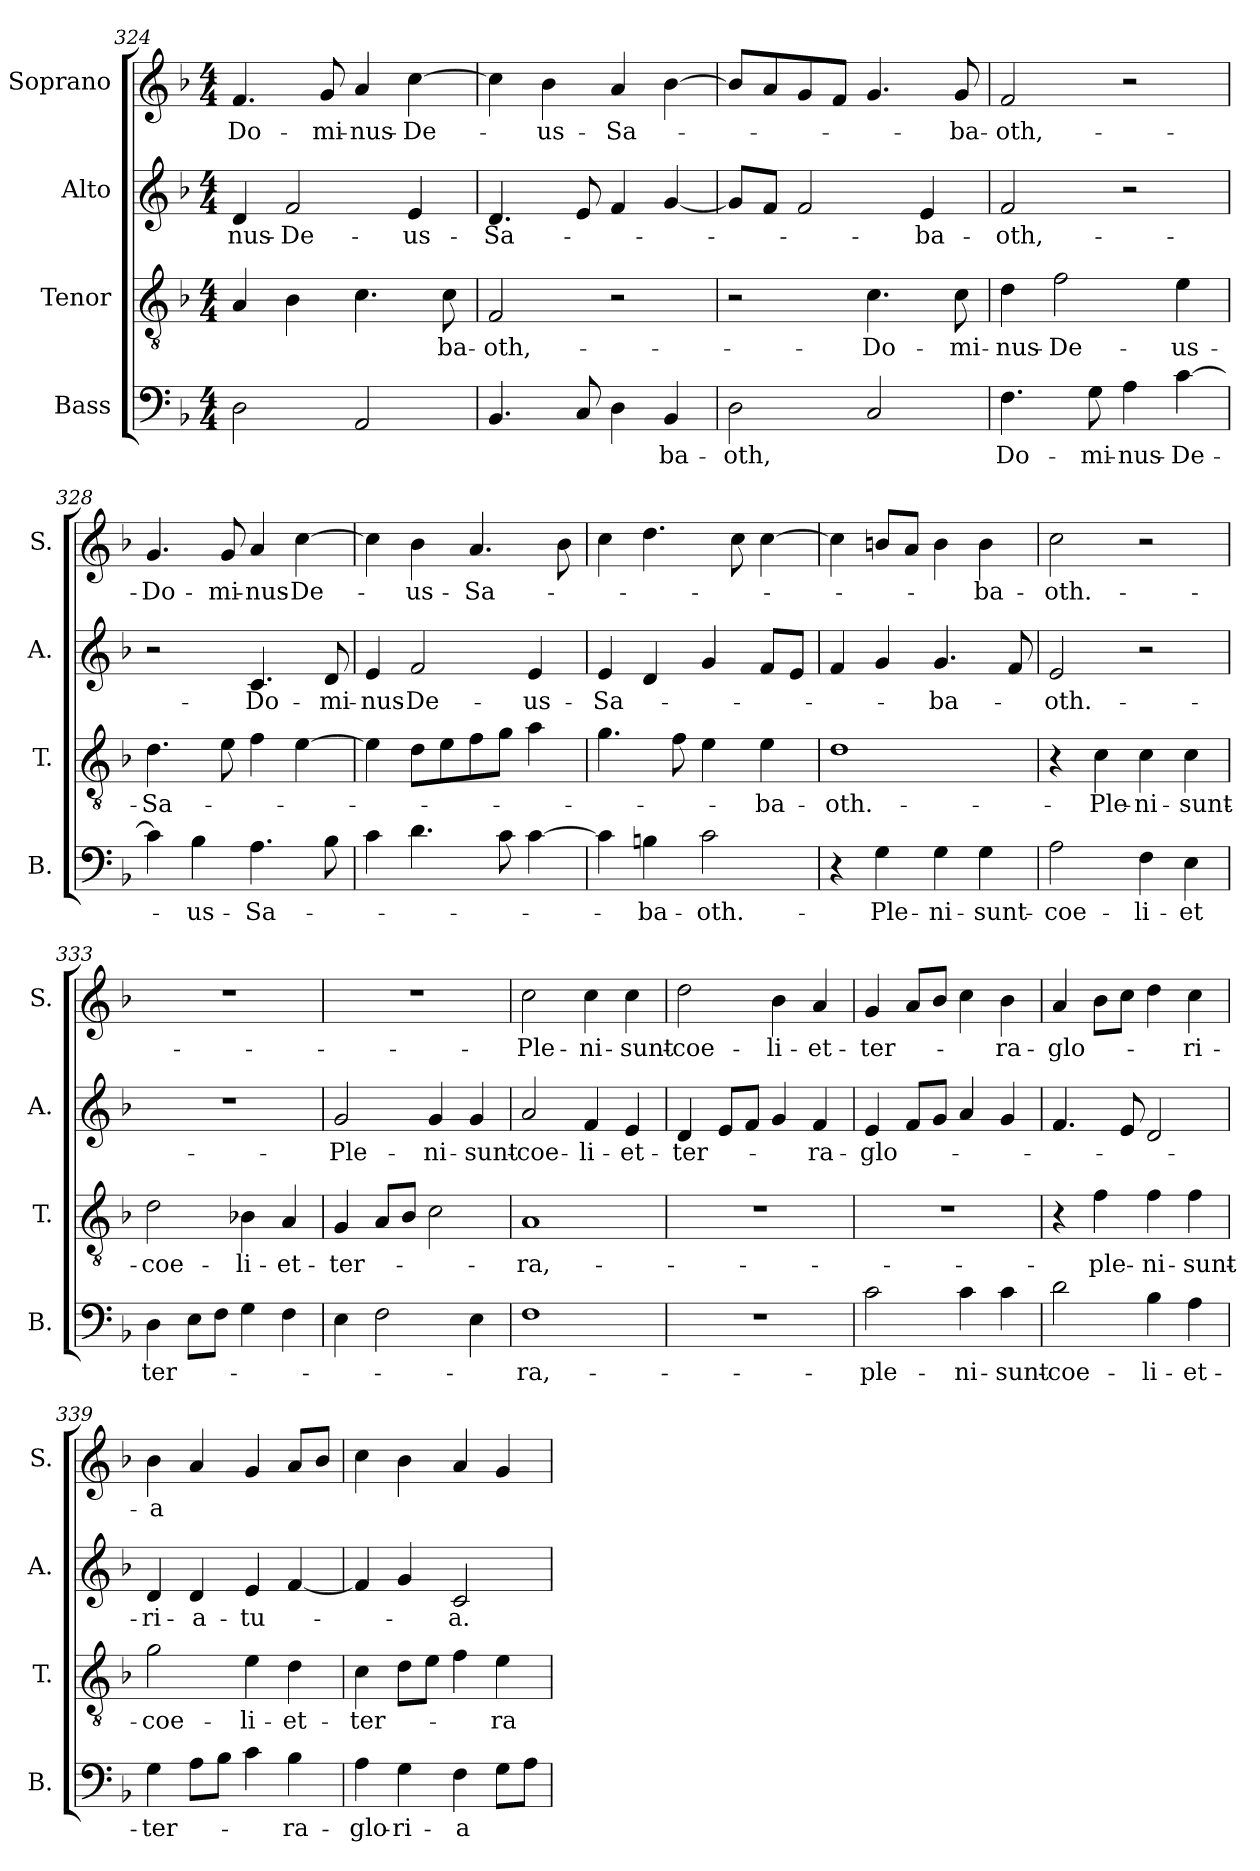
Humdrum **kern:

**kern	**text	**kern	**text	**kern	**text	**kern	**text
*part4	*part4	*part3	*part3	*part2	*part2	*part1	*part1
*staff4	*staff4	*staff3	*staff3	*staff2	*staff2	*staff1	*staff1
*I"Bass	*	*I"Tenor	*	*I"Alto	*	*I"Soprano	*
*I'B.	*	*I'T.	*	*I'A.	*	*I'S.	*
*clefF4	*	*clefGv2	*	*clefG2	*	*clefG2	*
*	*	*ITrd7c12	*	*	*	*	*
*k[b-]	*	*k[b-]	*	*k[b-]	*	*k[b-]	*
*F:	*	*F:	*	*F:	*	*F:	*
*M4/4	*	*M4/4	*	*M4/4	*	*M4/4	*
=324	=324	=324	=324	=324	=324	=324	=324
!	!	!	!	!	!LO:LY:b	!	!LO:LY:b
2D\	.	4AA/	.	4d/	-nus-	4.f/	Do-
!	!	!	!	!	!LO:LY:b	!	!
.	.	4BB-\	.	2f/	-De-	.	.
!	!	!	!	!	!	!	!LO:LY:b
.	.	.	.	.	.	8g/	-mi-
!	!	!	!	!	!	!	!LO:LY:b
2AA/	.	4.C\	.	.	.	4a/	-nus-
!	!	!	!	!	!LO:LY:b	!	!LO:LY:b
.	.	.	.	4e/	-us-	[4cc\	-De-
!	!	!	!LO:LY:b	!	!	!	!
.	.	8C\	-ba-	.	.	.	.
=325	=325	=325	=325	=325	=325	=325	=325
!	!	!	!LO:LY:b	!	!LO:LY:b	!	!
4.BB-/	.	2FF/	-oth,-	4.d/	-Sa-	4cc\]	.
!	!	!	!	!	!	!	!LO:LY:b
.	.	.	.	.	.	4b-\	-us-
8C/	.	.	.	8e/	.	.	.
!	!	!	!	!	!	!	!LO:LY:b
4D\	.	2r	.	4f/	.	4a/	-Sa-
!	!LO:LY:b	!	!	!	!	!	!
4BB-/	-ba-	.	.	[4g/	.	[4b-\	.
!!LO:LB:g=z
=326	=326	=326	=326	=326	=326	=326	=326
!	!LO:LY:b	!	!	!	!	!	!
2D\	-oth,	2r	.	8g/L]	.	8b-/L]	.
.	.	.	.	8f/J	.	8a/	.
.	.	.	.	2f/	.	8g/	.
.	.	.	.	.	.	8f/J	.
!	!	!	!LO:LY:b	!	!	!	!
2C/	.	4.C\	-Do-	.	.	4.g/	.
!	!	!	!	!	!LO:LY:b	!	!
.	.	.	.	4e/	-ba-	.	.
!	!	!	!LO:LY:b	!	!	!	!LO:LY:b
.	.	8C\	-mi-	.	.	8g/	-ba-
=327	=327	=327	=327	=327	=327	=327	=327
!	!LO:LY:b	!	!LO:LY:b	!	!LO:LY:b	!	!LO:LY:b
4.F\	Do-	4D\	-nus-	2f/	-oth,-	2f/	-oth,-
!	!	!	!LO:LY:b	!	!	!	!
.	.	2F\	-De-	.	.	.	.
!	!LO:LY:b	!	!	!	!	!	!
8G\	-mi-	.	.	.	.	.	.
!	!LO:LY:b	!	!	!	!	!	!
4A\	-nus-	.	.	2r	.	2r	.
!	!LO:LY:b	!	!LO:LY:b	!	!	!	!
[4c\	-De-	4E\	-us-	.	.	.	.
=328	=328	=328	=328	=328	=328	=328	=328
!	!	!	!LO:LY:b	!	!	!	!LO:LY:b
4c\]	.	4.D\	-Sa-	2r	.	4.g/	-Do-
!	!LO:LY:b	!	!	!	!	!	!
4B-\	-us-	.	.	.	.	.	.
!	!	!	!	!	!	!	!LO:LY:b
.	.	8E\	.	.	.	8g/	-mi-
!	!LO:LY:b	!	!	!	!LO:LY:b	!	!LO:LY:b
4.A\	-Sa-	4F\	.	4.c/	-Do-	4a/	-nus-
!	!	!	!	!	!	!	!LO:LY:b
.	.	[4E\	.	.	.	[4cc\	-De-
!	!	!	!	!	!LO:LY:b	!	!
8B-\	.	.	.	8d/	-mi-	.	.
=329	=329	=329	=329	=329	=329	=329	=329
!	!	!	!	!	!LO:LY:b	!	!
4c\	.	4E\]	.	4e/	-nus-	4cc\]	.
!	!	!	!	!	!LO:LY:b	!	!LO:LY:b
4.d\	.	8D\L	.	2f/	-De-	4b-\	-us-
.	.	8E\	.	.	.	.	.
!	!	!	!	!	!	!	!LO:LY:b
.	.	8F\	.	.	.	4.a/	-Sa-
8c\	.	8G\J	.	.	.	.	.
!	!	!	!	!	!LO:LY:b	!	!
[4c\	.	4A\	.	4e/	-us-	.	.
.	.	.	.	.	.	8b-\	.
=330	=330	=330	=330	=330	=330	=330	=330
!	!	!	!	!	!LO:LY:b	!	!
4c\]	.	4.G\	.	4e/	-Sa-	4cc\	.
!	!LO:LY:b	!	!	!	!	!	!
4Bn\	-ba-	.	.	4d/	.	4.dd\	.
.	.	8F\	.	.	.	.	.
!	!LO:LY:b	!	!	!	!	!	!
2c\	-oth.-	4E\	.	4g/	.	.	.
.	.	.	.	.	.	8cc\	.
!	!	!	!LO:LY:b	!	!	!	!
.	.	4E\	-ba-	8f/L	.	[4cc\	.
.	.	.	.	8e/J	.	.	.
!!LO:LB:g=z
=331	=331	=331	=331	=331	=331	=331	=331
!	!	!	!LO:LY:b	!	!	!	!
4r	.	1D	-oth.-	4f/	.	4cc\]	.
!	!LO:LY:b	!	!	!	!	!	!
4G\	-Ple-	.	.	4g/	.	8bn/L	.
.	.	.	.	.	.	8a/J	.
!	!LO:LY:b	!	!	!	!LO:LY:b	!	!
4G\	-ni-	.	.	4.g/	-ba-	4b\	.
!	!LO:LY:b	!	!	!	!	!	!LO:LY:b
4G\	-sunt-	.	.	.	.	4b\	-ba-
.	.	.	.	8f/	.	.	.
=332	=332	=332	=332	=332	=332	=332	=332
!	!LO:LY:b	!	!	!	!LO:LY:b	!	!LO:LY:b
2A\	-coe-	4r	.	2e/	-oth.-	2cc\	-oth.-
!	!	!	!LO:LY:b	!	!	!	!
.	.	4C\	-Ple-	.	.	.	.
!	!LO:LY:b	!	!LO:LY:b	!	!	!	!
4F\	-li-	4C\	-ni-	2r	.	2r	.
!	!LO:LY:b	!	!LO:LY:b	!	!	!	!
4E\	-et	4C\	-sunt-	.	.	.	.
=333	=333	=333	=333	=333	=333	=333	=333
!	!LO:LY:b	!	!LO:LY:b	!	!	!	!
4D\	ter-	2D\	-coe-	1r	.	1r	.
8E\L	.	.	.	.	.	.	.
8F\J	.	.	.	.	.	.	.
!	!	!	!LO:LY:b	!	!	!	!
4G\	.	4BB-X\	-li-	.	.	.	.
!	!	!	!LO:LY:b	!	!	!	!
4F\	.	4AA/	-et-	.	.	.	.
=334	=334	=334	=334	=334	=334	=334	=334
!	!	!	!LO:LY:b	!	!LO:LY:b	!	!
4E\	.	4GG/	-ter-	2g/	-Ple-	1r	.
2F\	.	8AA/L	.	.	.	.	.
.	.	8BB-/J	.	.	.	.	.
!	!	!	!	!	!LO:LY:b	!	!
.	.	2C\	.	4g/	-ni-	.	.
!	!	!	!	!	!LO:LY:b	!	!
4E\	.	.	.	4g/	-sunt-	.	.
=335	=335	=335	=335	=335	=335	=335	=335
!	!LO:LY:b	!	!LO:LY:b	!	!LO:LY:b	!	!LO:LY:b
1F	-ra,-	1AA	-ra,-	2a/	-coe-	2cc\	-Ple-
!	!	!	!	!	!LO:LY:b	!	!LO:LY:b
.	.	.	.	4f/	-li-	4cc\	-ni-
!	!	!	!	!	!LO:LY:b	!	!LO:LY:b
.	.	.	.	4e/	-et-	4cc\	-sunt-
=336	=336	=336	=336	=336	=336	=336	=336
!	!	!	!	!	!LO:LY:b	!	!LO:LY:b
1r	.	1r	.	4d/	-ter-	2dd\	-coe-
.	.	.	.	8e/L	.	.	.
.	.	.	.	8f/J	.	.	.
!	!	!	!	!	!	!	!LO:LY:b
.	.	.	.	4g/	.	4b-\	-li-
!	!	!	!	!	!LO:LY:b	!	!LO:LY:b
.	.	.	.	4f/	-ra-	4a/	-et-
!!LO:PB:g=z
=337	=337	=337	=337	=337	=337	=337	=337
!	!LO:LY:b	!	!	!	!LO:LY:b	!	!LO:LY:b
2c\	-ple-	1r	.	4e/	-glo-	4g/	-ter-
.	.	.	.	8f/L	.	8a/L	.
.	.	.	.	8g/J	.	8b-/J	.
!	!LO:LY:b	!	!	!	!	!	!
4c\	-ni-	.	.	4a/	.	4cc\	.
!	!LO:LY:b	!	!	!	!	!	!LO:LY:b
4c\	-sunt-	.	.	4g/	.	4b-\	-ra-
=338	=338	=338	=338	=338	=338	=338	=338
!	!LO:LY:b	!	!	!	!	!	!LO:LY:b
2d\	-coe-	4r	.	4.f/	.	4a/	-glo-
!	!	!	!LO:LY:b	!	!	!	!
.	.	4F\	-ple-	.	.	8b-\L	.
.	.	.	.	8e/	.	8cc\J	.
!	!LO:LY:b	!	!LO:LY:b	!	!	!	!
4B-\	-li-	4F\	-ni-	2d/	.	4dd\	.
!	!LO:LY:b	!	!LO:LY:b	!	!	!	!LO:LY:b
4A\	-et-	4F\	-sunt-	.	.	4cc\	-ri-
=339	=339	=339	=339	=339	=339	=339	=339
!	!LO:LY:b	!	!LO:LY:b	!	!LO:LY:b	!	!LO:LY:b
4G\	-ter-	2G\	-coe-	4d/	-ri-	4b-\	-a
!	!	!	!	!	!LO:LY:b	!	!
8A\L	.	.	.	4d/	-a-	4a/	.
8B-\J	.	.	.	.	.	.	.
!	!	!	!LO:LY:b	!	!LO:LY:b	!	!
4c\	.	4E\	-li-	4e/	-tu-	4g/	.
!	!LO:LY:b	!	!LO:LY:b	!	!	!	!
4B-\	-ra-	4D\	-et-	[4f/	.	8a/L	.
.	.	.	.	.	.	8b-/J	.
=340	=340	=340	=340	=340	=340	=340	=340
!	!LO:LY:b	!	!LO:LY:b	!	!	!	!
4A\	-glo-	4C\	-ter-	4f/]	.	4cc\	.
!	!LO:LY:b	!	!	!	!	!	!
4G\	-ri-	8D\L	.	4g/	.	4b-\	.
.	.	8E\J	.	.	.	.	.
!	!LO:LY:b	!	!	!	!LO:LY:b	!	!
4F\	-a	4F\	.	2c/	-a.-	4a/	.
!	!	!	!LO:LY:b	!	!	!	!
8G\L	.	4E\	-ra-	.	.	4g/	.
8A\J	.	.	.	.	.	.	.
=	=	=	=	=	=	=	=
*-	*-	*-	*-	*-	*-	*-	*-
